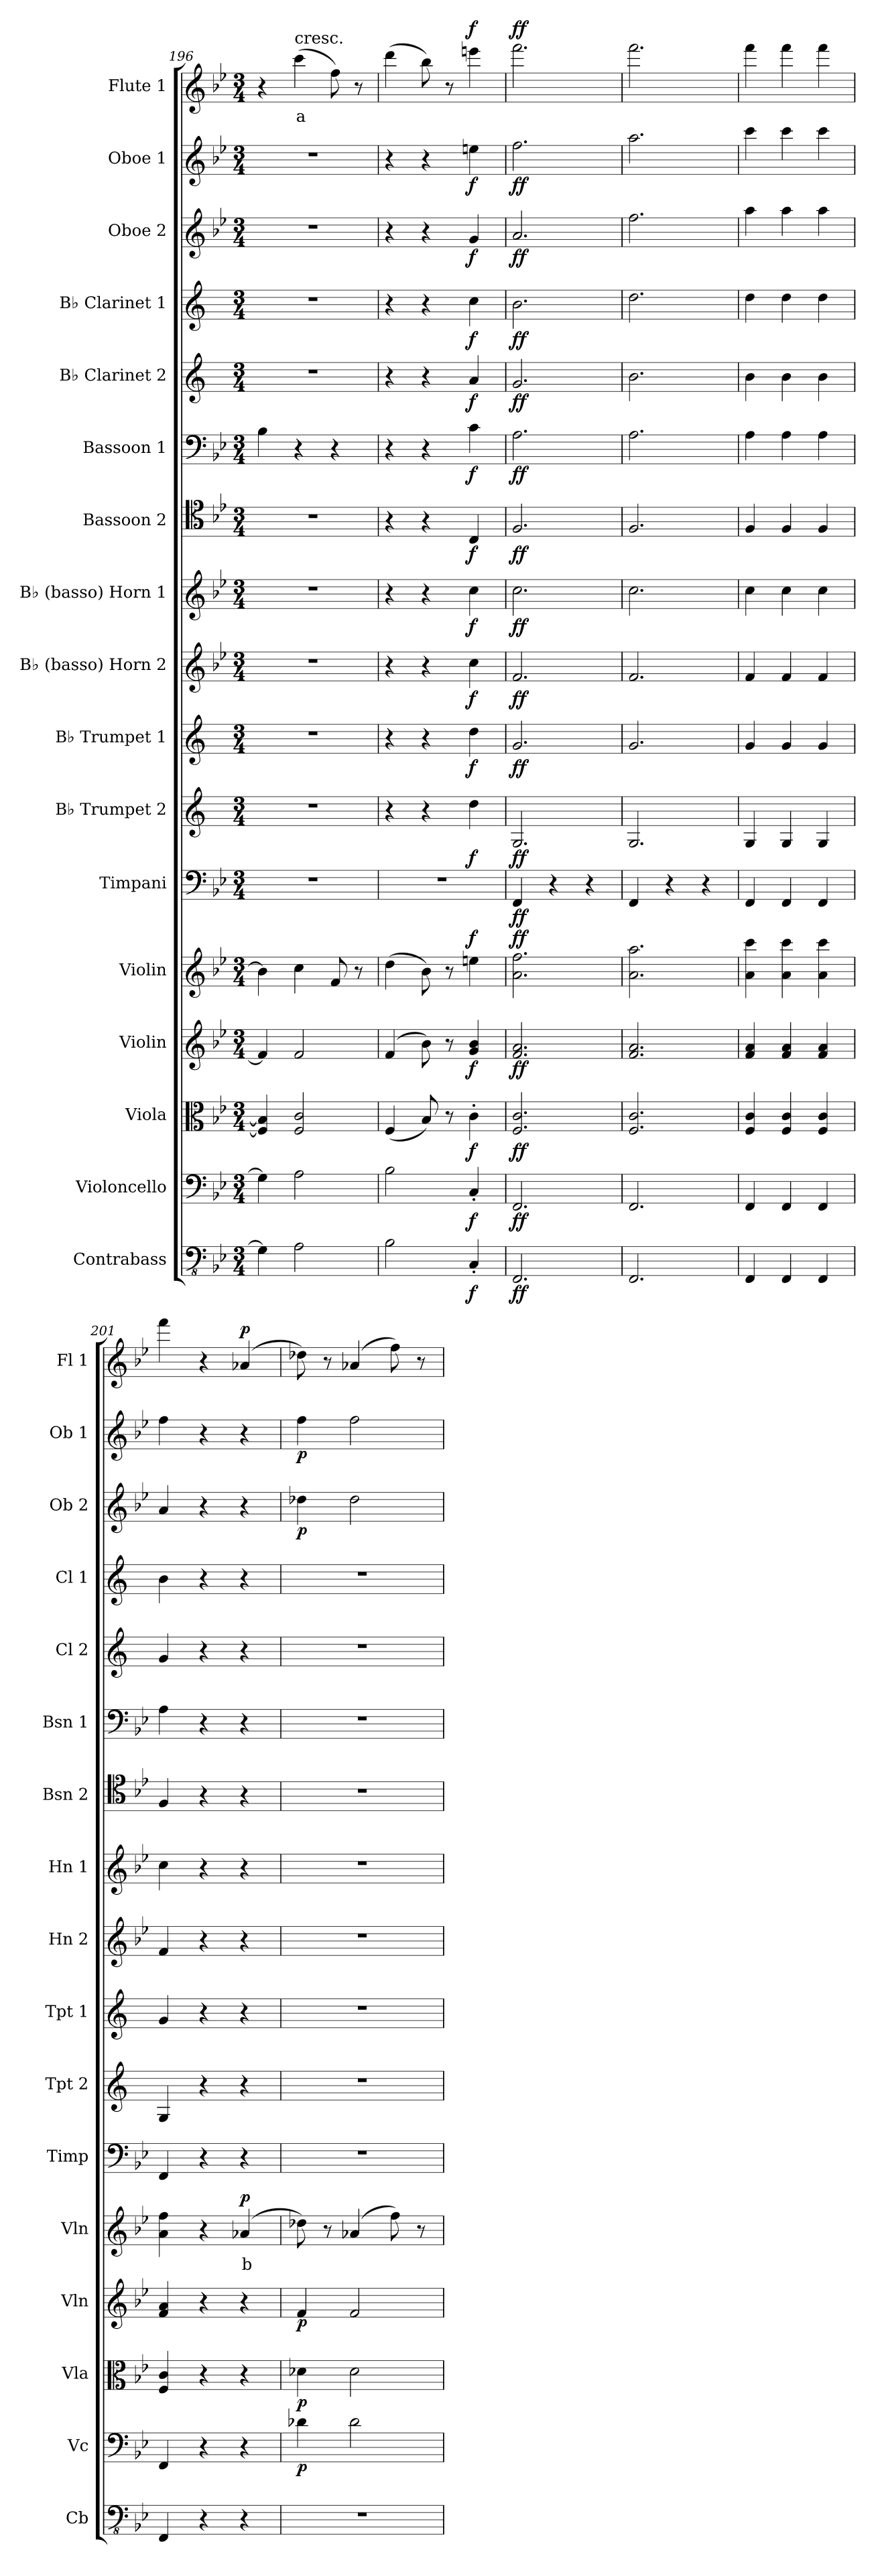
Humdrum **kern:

**kern	**dynam	**kern	**dynam	**kern	**dynam	**kern	**dynam	**kern	**text	**dynam	**kern	**dynam	**kern	**dynam	**kern	**dynam	**kern	**dynam	**kern	**dynam	**kern	**dynam	**kern	**dynam	**kern	**dynam	**kern	**dynam	**kern	**dynam	**kern	**dynam	**kern	**text	**dynam
*part17	*part17	*part16	*part16	*part15	*part15	*part14	*part14	*part13	*part13	*part13	*part12	*part12	*part11	*part11	*part10	*part10	*part9	*part9	*part8	*part8	*part7	*part7	*part6	*part6	*part5	*part5	*part4	*part4	*part3	*part3	*part2	*part2	*part1	*part1	*part1
*staff17	*staff17	*staff16	*staff16	*staff15	*staff15	*staff14	*staff14	*staff13	*staff13	*staff13	*staff12	*staff12	*staff11	*staff11	*staff10	*staff10	*staff9	*staff9	*staff8	*staff8	*staff7	*staff7	*staff6	*staff6	*staff5	*staff5	*staff4	*staff4	*staff3	*staff3	*staff2	*staff2	*staff1	*staff1	*staff1
*I"Contrabass	*	*I"Violoncello	*	*I"Viola	*	*I"Violin	*	*I"Violin	*	*	*I"Timpani	*	*I"B♭ Trumpet 2	*	*I"B♭ Trumpet 1	*	*I"B♭ (basso) Horn 2	*	*I"B♭ (basso) Horn 1	*	*I"Bassoon 2	*	*I"Bassoon 1	*	*I"B♭ Clarinet 2	*	*I"B♭ Clarinet 1	*	*I"Oboe 2	*	*I"Oboe 1	*	*I"Flute 1	*	*
*I'Cb	*	*I'Vc	*	*I'Vla	*	*I'Vln	*	*I'Vln	*	*	*I'Timp	*	*I'Tpt 2	*	*I'Tpt 1	*	*I'Hn 2	*	*I'Hn 1	*	*I'Bsn 2	*	*I'Bsn 1	*	*I'Cl 2	*	*I'Cl 1	*	*I'Ob 2	*	*I'Ob 1	*	*I'Fl 1	*	*
*clefFv4	*	*clefF4	*	*clefC3	*	*clefG2	*	*clefG2	*	*	*clefF4	*	*clefG2	*	*clefG2	*	*clefG2	*	*clefG2	*	*clefC4	*	*clefF4	*	*clefG2	*	*clefG2	*	*clefG2	*	*clefG2	*	*clefG2	*	*
*	*	*	*	*	*	*	*	*	*	*	*	*	*ITrd1c2	*	*ITrd1c2	*	*ITrd8c14	*	*ITrd8c14	*	*	*	*	*	*ITrd1c2	*	*ITrd1c2	*	*	*	*	*	*	*	*
*k[b-e-]	*	*k[b-e-]	*	*k[b-e-]	*	*k[b-e-]	*	*k[b-e-]	*	*	*k[b-e-]	*	*k[b-e-]	*	*k[b-e-]	*	*k[b-e-]	*	*k[b-e-]	*	*k[b-e-]	*	*k[b-e-]	*	*k[b-e-]	*	*k[b-e-]	*	*k[b-e-]	*	*k[b-e-]	*	*k[b-e-]	*	*
*M3/4	*	*M3/4	*	*M3/4	*	*M3/4	*	*M3/4	*	*	*M3/4	*	*M3/4	*	*M3/4	*	*M3/4	*	*M3/4	*	*M3/4	*	*M3/4	*	*M3/4	*	*M3/4	*	*M3/4	*	*M3/4	*	*M3/4	*	*
=196	=196	=196	=196	=196	=196	=196	=196	=196	=196	=196	=196	=196	=196	=196	=196	=196	=196	=196	=196	=196	=196	=196	=196	=196	=196	=196	=196	=196	=196	=196	=196	=196	=196	=196	=196
4GG\]	.	4G\]	.	4F/] 4B-/]	.	4f/]	.	4b-\]	.	.	2.r	.	2.r	.	2.r	.	2.r	.	2.r	.	2.r	.	4B-\	.	2.r	.	2.r	.	2.r	.	2.r	.	4r	.	.
!	!	!	!	!	!	!	!	!	!	!	!	!	!	!	!	!	!	!	!	!	!	!	!	!	!	!	!	!	!	!	!	!	!LO:TX:a:t=cresc.	!	!
!	!	!	!	!	!	!	!	!	!	!	!	!	!	!	!	!	!	!	!	!	!	!	!	!	!	!	!	!	!	!	!	!	!	!LO:LY:b:color=#FF0000	!
2AA\	.	2A\	.	2F/ 2c/	.	2f/	.	4cc\	.	.	.	.	.	.	.	.	.	.	.	.	.	.	4r	.	.	.	.	.	.	.	.	.	(>4ccc\	a	.
.	.	.	.	.	.	.	.	8f/	.	.	.	.	.	.	.	.	.	.	.	.	.	.	4r	.	.	.	.	.	.	.	.	.	8ff\)	.	.
.	.	.	.	.	.	.	.	8r	.	.	.	.	.	.	.	.	.	.	.	.	.	.	.	.	.	.	.	.	.	.	.	.	8r	.	.
=197	=197	=197	=197	=197	=197	=197	=197	=197	=197	=197	=197	=197	=197	=197	=197	=197	=197	=197	=197	=197	=197	=197	=197	=197	=197	=197	=197	=197	=197	=197	=197	=197	=197	=197	=197
2BB-\	.	2B-\	.	(<4F/	.	(>4f/	.	(>4dd\	.	.	2.r	.	4r	.	4r	.	4r	.	4r	.	4r	.	4r	.	4r	.	4r	.	4r	.	4r	.	(>4ddd\	.	.
.	.	.	.	8B-/)	.	8b-\)	.	8b-\)	.	.	.	.	4r	.	4r	.	4r	.	4r	.	4r	.	4r	.	4r	.	4r	.	4r	.	4r	.	8bb-\)	.	.
.	.	.	.	8r	.	8r	.	8r	.	.	.	.	.	.	.	.	.	.	.	.	.	.	.	.	.	.	.	.	.	.	.	.	8r	.	.
!	!LO:DY:b	!	!LO:DY:b	!	!LO:DY:b	!	!LO:DY:b	!	!	!LO:DY:b	!	!	!	!LO:DY:b	!	!LO:DY:b	!	!LO:DY:b	!	!LO:DY:b	!	!LO:DY:b	!	!LO:DY:b	!	!LO:DY:b	!	!LO:DY:b	!	!LO:DY:b	!	!LO:DY:b	!	!	!LO:DY:b
4CC'/	f	4C'/	f	4c'\	f	4g/ 4b-/	f	4een\	.	f	.	.	4cc\	f	4cc\	f	4c\	f	4c\	f	4C/	f	4c\	f	4g/	f	4b-\	f	4g/	f	4een\	f	4eeen\	.	f
=198	=198	=198	=198	=198	=198	=198	=198	=198	=198	=198	=198	=198	=198	=198	=198	=198	=198	=198	=198	=198	=198	=198	=198	=198	=198	=198	=198	=198	=198	=198	=198	=198	=198	=198	=198
!	!LO:DY:b	!	!LO:DY:b	!	!LO:DY:b	!	!LO:DY:b	!	!	!LO:DY:b	!	!LO:DY:b	!	!LO:DY:b	!	!LO:DY:b	!	!LO:DY:b	!	!LO:DY:b	!	!LO:DY:b	!	!LO:DY:b	!	!LO:DY:b	!	!LO:DY:b	!	!LO:DY:b	!	!LO:DY:b	!	!	!LO:DY:b
2.FFF/	ff	2.FF/	ff	2.F/ 2.c/	ff	2.f/ 2.a/	ff	2.a\ 2.ff\	.	ff	4FF/	ff	2.F/	ff	2.f/	ff	2.F/	ff	2.c\	ff	2.F/	ff	2.A\	ff	2.f/	ff	2.a\	ff	2.a/	ff	2.ff\	ff	2.fff\	.	ff
.	.	.	.	.	.	.	.	.	.	.	4r	.	.	.	.	.	.	.	.	.	.	.	.	.	.	.	.	.	.	.	.	.	.	.	.
.	.	.	.	.	.	.	.	.	.	.	4r	.	.	.	.	.	.	.	.	.	.	.	.	.	.	.	.	.	.	.	.	.	.	.	.
=199	=199	=199	=199	=199	=199	=199	=199	=199	=199	=199	=199	=199	=199	=199	=199	=199	=199	=199	=199	=199	=199	=199	=199	=199	=199	=199	=199	=199	=199	=199	=199	=199	=199	=199	=199
2.FFF/	.	2.FF/	.	2.F/ 2.c/	.	2.f/ 2.a/	.	2.a\ 2.aa\	.	.	4FF/	.	2.F/	.	2.f/	.	2.F/	.	2.c\	.	2.F/	.	2.A\	.	2.a\	.	2.cc\	.	2.ff\	.	2.aa\	.	2.fff\	.	.
.	.	.	.	.	.	.	.	.	.	.	4r	.	.	.	.	.	.	.	.	.	.	.	.	.	.	.	.	.	.	.	.	.	.	.	.
.	.	.	.	.	.	.	.	.	.	.	4r	.	.	.	.	.	.	.	.	.	.	.	.	.	.	.	.	.	.	.	.	.	.	.	.
=200	=200	=200	=200	=200	=200	=200	=200	=200	=200	=200	=200	=200	=200	=200	=200	=200	=200	=200	=200	=200	=200	=200	=200	=200	=200	=200	=200	=200	=200	=200	=200	=200	=200	=200	=200
4FFF/	.	4FF/	.	4F/ 4c/	.	4f/ 4a/	.	4a\ 4ccc\	.	.	4FF/	.	4F/	.	4f/	.	4F/	.	4c\	.	4F/	.	4A\	.	4a\	.	4cc\	.	4aa\	.	4ccc\	.	4fff\	.	.
4FFF/	.	4FF/	.	4F/ 4c/	.	4f/ 4a/	.	4a\ 4ccc\	.	.	4FF/	.	4F/	.	4f/	.	4F/	.	4c\	.	4F/	.	4A\	.	4a\	.	4cc\	.	4aa\	.	4ccc\	.	4fff\	.	.
4FFF/	.	4FF/	.	4F/ 4c/	.	4f/ 4a/	.	4a\ 4ccc\	.	.	4FF/	.	4F/	.	4f/	.	4F/	.	4c\	.	4F/	.	4A\	.	4a\	.	4cc\	.	4aa\	.	4ccc\	.	4fff\	.	.
=201	=201	=201	=201	=201	=201	=201	=201	=201	=201	=201	=201	=201	=201	=201	=201	=201	=201	=201	=201	=201	=201	=201	=201	=201	=201	=201	=201	=201	=201	=201	=201	=201	=201	=201	=201
4FFF/	.	4FF/	.	4F/ 4c/	.	4f/ 4a/	.	4a\ 4ff\	.	.	4FF/	.	4F/	.	4f/	.	4F/	.	4c\	.	4F/	.	4A\	.	4f/	.	4a\	.	4a/	.	4ff\	.	4fff\	.	.
4r	.	4r	.	4r	.	4r	.	4r	.	.	4r	.	4r	.	4r	.	4r	.	4r	.	4r	.	4r	.	4r	.	4r	.	4r	.	4r	.	4r	.	.
!	!	!	!	!	!	!	!	!	!LO:LY:b:color=#FF0000	!LO:DY:b	!	!	!	!	!	!	!	!	!	!	!	!	!	!	!	!	!	!	!	!	!	!	!	!	!LO:DY:b
4r	.	4r	.	4r	.	4r	.	(<4a-X/	b	p	4r	.	4r	.	4r	.	4r	.	4r	.	4r	.	4r	.	4r	.	4r	.	4r	.	4r	.	(<4a-X/	.	p
!!LO:PB:g=z
=202	=202	=202	=202	=202	=202	=202	=202	=202	=202	=202	=202	=202	=202	=202	=202	=202	=202	=202	=202	=202	=202	=202	=202	=202	=202	=202	=202	=202	=202	=202	=202	=202	=202	=202	=202
!	!	!	!LO:DY:b	!	!LO:DY:b	!	!LO:DY:b	!	!	!	!	!	!	!	!	!	!	!	!	!	!	!	!	!	!	!	!	!	!	!LO:DY:b	!	!LO:DY:b	!	!	!
2.r	.	4d-X\	p	4d-X\	p	4f/	p	8dd-X\)	.	.	2.r	.	2.r	.	2.r	.	2.r	.	2.r	.	2.r	.	2.r	.	2.r	.	2.r	.	4dd-X\	p	4ff\	p	8dd-X\)	.	.
.	.	.	.	.	.	.	.	8r	.	.	.	.	.	.	.	.	.	.	.	.	.	.	.	.	.	.	.	.	.	.	.	.	8r	.	.
.	.	2d-\	.	2d-\	.	2f/	.	(>4a-X/	.	.	.	.	.	.	.	.	.	.	.	.	.	.	.	.	.	.	.	.	2dd-\	.	2ff\	.	(>4a-X/	.	.
.	.	.	.	.	.	.	.	8ff\)	.	.	.	.	.	.	.	.	.	.	.	.	.	.	.	.	.	.	.	.	.	.	.	.	8ff\)	.	.
.	.	.	.	.	.	.	.	8r	.	.	.	.	.	.	.	.	.	.	.	.	.	.	.	.	.	.	.	.	.	.	.	.	8r	.	.
=	=	=	=	=	=	=	=	=	=	=	=	=	=	=	=	=	=	=	=	=	=	=	=	=	=	=	=	=	=	=	=	=	=	=	=
*-	*-	*-	*-	*-	*-	*-	*-	*-	*-	*-	*-	*-	*-	*-	*-	*-	*-	*-	*-	*-	*-	*-	*-	*-	*-	*-	*-	*-	*-	*-	*-	*-	*-	*-	*-
